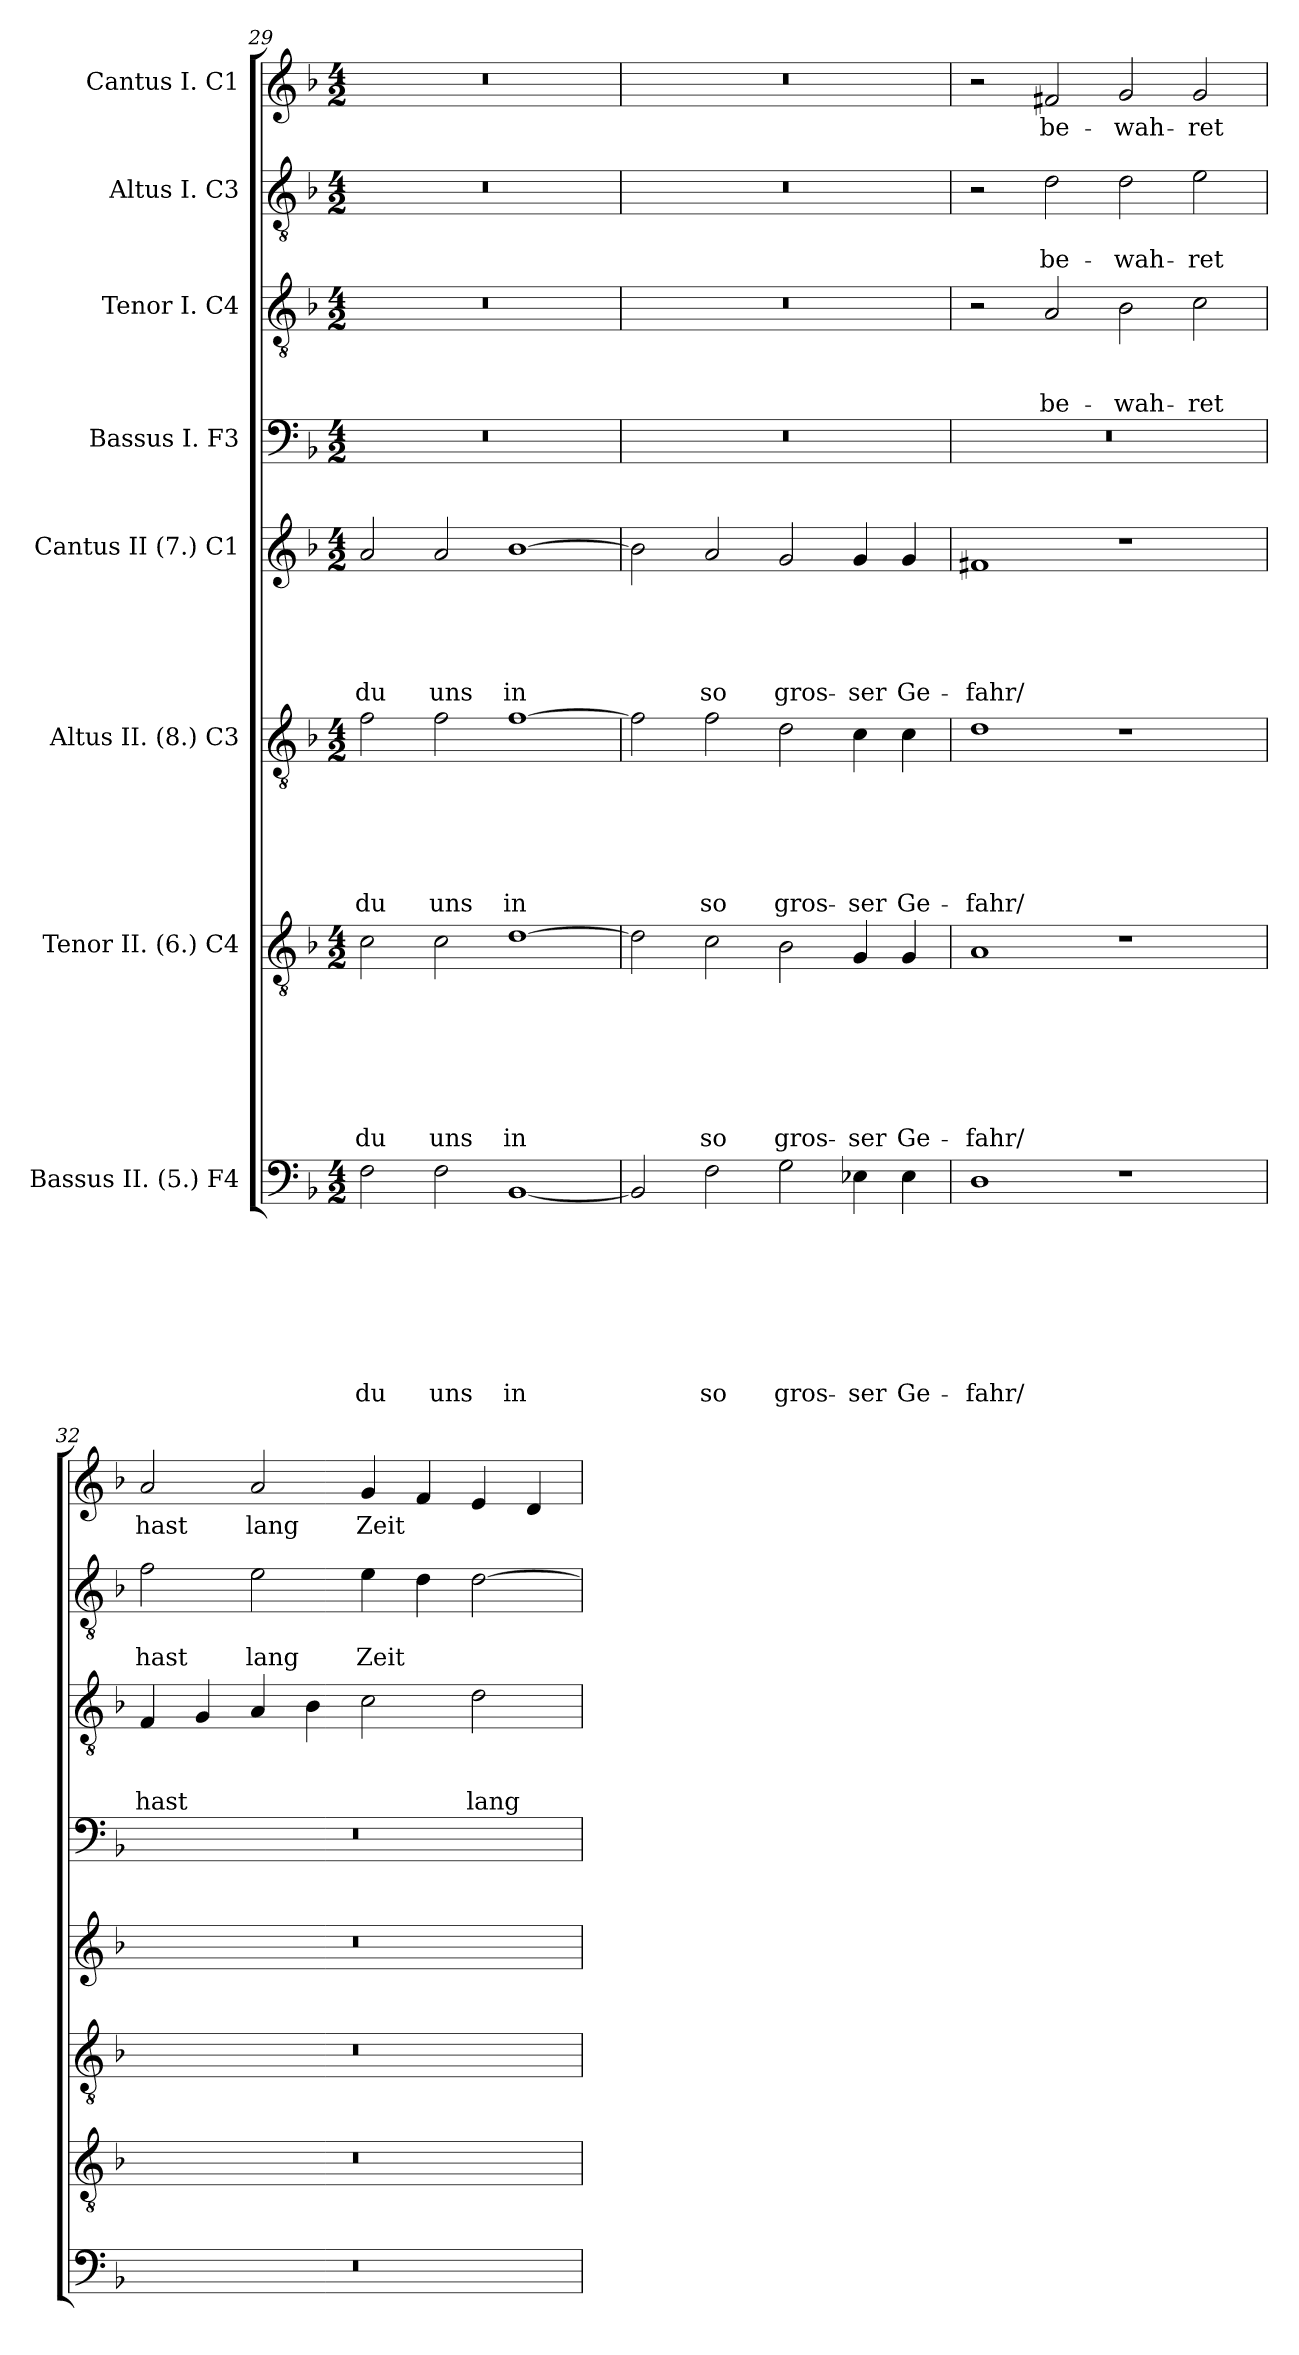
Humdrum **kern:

**kern	**text	**text	**text	**text	**text	**text	**text	**text	**kern	**text	**text	**text	**text	**text	**text	**text	**kern	**text	**text	**text	**text	**text	**text	**kern	**text	**text	**text	**text	**text	**kern	**kern	**text	**text	**text	**kern	**text	**text	**kern	**text
*part8	*part8	*part8	*part8	*part8	*part8	*part8	*part8	*part8	*part7	*part7	*part7	*part7	*part7	*part7	*part7	*part7	*part6	*part6	*part6	*part6	*part6	*part6	*part6	*part5	*part5	*part5	*part5	*part5	*part5	*part4	*part3	*part3	*part3	*part3	*part2	*part2	*part2	*part1	*part1
*staff8	*staff8	*staff8	*staff8	*staff8	*staff8	*staff8	*staff8	*staff8	*staff7	*staff7	*staff7	*staff7	*staff7	*staff7	*staff7	*staff7	*staff6	*staff6	*staff6	*staff6	*staff6	*staff6	*staff6	*staff5	*staff5	*staff5	*staff5	*staff5	*staff5	*staff4	*staff3	*staff3	*staff3	*staff3	*staff2	*staff2	*staff2	*staff1	*staff1
*I"Bassus II. (5.) F4	*	*	*	*	*	*	*	*	*I"Tenor II. (6.) C4	*	*	*	*	*	*	*	*I"Altus II. (8.) C3	*	*	*	*	*	*	*I"Cantus  II (7.) C1	*	*	*	*	*	*I"Bassus I. F3	*I"Tenor I.  C4	*	*	*	*I"Altus I. C3	*	*	*I"Cantus I. C1	*
*clefF4	*	*	*	*	*	*	*	*	*clefGv2	*	*	*	*	*	*	*	*clefGv2	*	*	*	*	*	*	*clefG2	*	*	*	*	*	*clefF4	*clefGv2	*	*	*	*clefGv2	*	*	*clefG2	*
*k[b-]	*	*	*	*	*	*	*	*	*k[b-]	*	*	*	*	*	*	*	*k[b-]	*	*	*	*	*	*	*k[b-]	*	*	*	*	*	*k[b-]	*k[b-]	*	*	*	*k[b-]	*	*	*k[b-]	*
*F:	*	*	*	*	*	*	*	*	*F:	*	*	*	*	*	*	*	*F:	*	*	*	*	*	*	*F:	*	*	*	*	*	*F:	*F:	*	*	*	*F:	*	*	*F:	*
*M4/2	*	*	*	*	*	*	*	*	*M4/2	*	*	*	*	*	*	*	*M4/2	*	*	*	*	*	*	*M4/2	*	*	*	*	*	*M4/2	*M4/2	*	*	*	*M4/2	*	*	*M4/2	*
=29	=29	=29	=29	=29	=29	=29	=29	=29	=29	=29	=29	=29	=29	=29	=29	=29	=29	=29	=29	=29	=29	=29	=29	=29	=29	=29	=29	=29	=29	=29	=29	=29	=29	=29	=29	=29	=29	=29	=29
!	!	!	!	!	!	!	!	!LO:LY:b	!	!	!	!	!	!	!	!LO:LY:b	!	!	!	!	!	!	!LO:LY:b	!	!	!	!	!	!LO:LY:b	!	!	!	!	!	!	!	!	!	!
2F\	.	.	.	.	.	.	.	du	2c\	.	.	.	.	.	.	du	2f\	.	.	.	.	.	du	2a/	.	.	.	.	du	0r	0r	.	.	.	0r	.	.	0r	.
!	!	!	!	!	!	!	!	!LO:LY:b	!	!	!	!	!	!	!	!LO:LY:b	!	!	!	!	!	!	!LO:LY:b	!	!	!	!	!	!LO:LY:b	!	!	!	!	!	!	!	!	!	!
2F\	.	.	.	.	.	.	.	uns	2c\	.	.	.	.	.	.	uns	2f\	.	.	.	.	.	uns	2a/	.	.	.	.	uns	.	.	.	.	.	.	.	.	.	.
!	!	!	!	!	!	!	!	!LO:LY:b	!	!	!	!	!	!	!	!LO:LY:b	!	!	!	!	!	!	!LO:LY:b	!	!	!	!	!	!LO:LY:b	!	!	!	!	!	!	!	!	!	!
[1BB-	.	.	.	.	.	.	.	in	[1d	.	.	.	.	.	.	in	[1f	.	.	.	.	.	in	[1b-	.	.	.	.	in	.	.	.	.	.	.	.	.	.	.
=30	=30	=30	=30	=30	=30	=30	=30	=30	=30	=30	=30	=30	=30	=30	=30	=30	=30	=30	=30	=30	=30	=30	=30	=30	=30	=30	=30	=30	=30	=30	=30	=30	=30	=30	=30	=30	=30	=30	=30
2BB-/]	.	.	.	.	.	.	.	.	2d\]	.	.	.	.	.	.	.	2f\]	.	.	.	.	.	.	2b-\]	.	.	.	.	.	0r	0r	.	.	.	0r	.	.	0r	.
!	!	!	!	!	!	!	!	!LO:LY:b	!	!	!	!	!	!	!	!LO:LY:b	!	!	!	!	!	!	!LO:LY:b	!	!	!	!	!	!LO:LY:b	!	!	!	!	!	!	!	!	!	!
2F\	.	.	.	.	.	.	.	so	2c\	.	.	.	.	.	.	so	2f\	.	.	.	.	.	so	2a/	.	.	.	.	so	.	.	.	.	.	.	.	.	.	.
!	!	!	!	!	!	!	!	!LO:LY:b	!	!	!	!	!	!	!	!LO:LY:b	!	!	!	!	!	!	!LO:LY:b	!	!	!	!	!	!LO:LY:b	!	!	!	!	!	!	!	!	!	!
2G\	.	.	.	.	.	.	.	gros-	2B-\	.	.	.	.	.	.	gros-	2d\	.	.	.	.	.	gros-	2g/	.	.	.	.	gros-	.	.	.	.	.	.	.	.	.	.
!	!	!	!	!	!	!	!	!LO:LY:b	!	!	!	!	!	!	!	!LO:LY:b	!	!	!	!	!	!	!LO:LY:b	!	!	!	!	!	!LO:LY:b	!	!	!	!	!	!	!	!	!	!
4E-X\	.	.	.	.	.	.	.	-ser	4G/	.	.	.	.	.	.	-ser	4c\	.	.	.	.	.	-ser	4g/	.	.	.	.	-ser	.	.	.	.	.	.	.	.	.	.
!	!	!	!	!	!	!	!	!LO:LY:b	!	!	!	!	!	!	!	!LO:LY:b	!	!	!	!	!	!	!LO:LY:b	!	!	!	!	!	!LO:LY:b	!	!	!	!	!	!	!	!	!	!
4E-\	.	.	.	.	.	.	.	Ge-	4G/	.	.	.	.	.	.	Ge-	4c\	.	.	.	.	.	Ge-	4g/	.	.	.	.	Ge-	.	.	.	.	.	.	.	.	.	.
!!LO:PB:g=z
=31	=31	=31	=31	=31	=31	=31	=31	=31	=31	=31	=31	=31	=31	=31	=31	=31	=31	=31	=31	=31	=31	=31	=31	=31	=31	=31	=31	=31	=31	=31	=31	=31	=31	=31	=31	=31	=31	=31	=31
!	!	!	!	!	!	!	!	!LO:LY:b	!	!	!	!	!	!	!	!LO:LY:b	!	!	!	!	!	!	!LO:LY:b	!	!	!	!	!	!LO:LY:b	!	!	!	!	!	!	!	!	!	!
1D	.	.	.	.	.	.	.	-fahr/	1A	.	.	.	.	.	.	-fahr/	1d	.	.	.	.	.	-fahr/	1f#X	.	.	.	.	-fahr/	0r	2r	.	.	.	2r	.	.	2r	.
!	!	!	!	!	!	!	!	!	!	!	!	!	!	!	!	!	!	!	!	!	!	!	!	!	!	!	!	!	!	!	!	!	!	!LO:LY:b	!	!	!LO:LY:b	!	!LO:LY:b
.	.	.	.	.	.	.	.	.	.	.	.	.	.	.	.	.	.	.	.	.	.	.	.	.	.	.	.	.	.	.	2A/	.	.	be-	2d\	.	be-	2f#X/	be-
!	!	!	!	!	!	!	!	!	!	!	!	!	!	!	!	!	!	!	!	!	!	!	!	!	!	!	!	!	!	!	!	!	!	!LO:LY:b	!	!	!LO:LY:b	!	!LO:LY:b
1r	.	.	.	.	.	.	.	.	1r	.	.	.	.	.	.	.	1r	.	.	.	.	.	.	1r	.	.	.	.	.	.	2B-\	.	.	-wah-	2d\	.	-wah-	2g/	-wah-
!	!	!	!	!	!	!	!	!	!	!	!	!	!	!	!	!	!	!	!	!	!	!	!	!	!	!	!	!	!	!	!	!	!	!LO:LY:b	!	!	!LO:LY:b	!	!LO:LY:b
.	.	.	.	.	.	.	.	.	.	.	.	.	.	.	.	.	.	.	.	.	.	.	.	.	.	.	.	.	.	.	2c\	.	.	-ret	2e\	.	-ret	2g/	-ret
=32	=32	=32	=32	=32	=32	=32	=32	=32	=32	=32	=32	=32	=32	=32	=32	=32	=32	=32	=32	=32	=32	=32	=32	=32	=32	=32	=32	=32	=32	=32	=32	=32	=32	=32	=32	=32	=32	=32	=32
!	!	!	!	!	!	!	!	!	!	!	!	!	!	!	!	!	!	!	!	!	!	!	!	!	!	!	!	!	!	!	!	!	!	!LO:LY:b	!	!	!LO:LY:b	!	!LO:LY:b
0r	.	.	.	.	.	.	.	.	0r	.	.	.	.	.	.	.	0r	.	.	.	.	.	.	0r	.	.	.	.	.	0r	4F/	.	.	hast	2f\	.	hast	2a/	hast
.	.	.	.	.	.	.	.	.	.	.	.	.	.	.	.	.	.	.	.	.	.	.	.	.	.	.	.	.	.	.	4G/	.	.	.	.	.	.	.	.
!	!	!	!	!	!	!	!	!	!	!	!	!	!	!	!	!	!	!	!	!	!	!	!	!	!	!	!	!	!	!	!	!	!	!	!	!	!LO:LY:b	!	!LO:LY:b
.	.	.	.	.	.	.	.	.	.	.	.	.	.	.	.	.	.	.	.	.	.	.	.	.	.	.	.	.	.	.	4A/	.	.	.	2e\	.	lang	2a/	lang
.	.	.	.	.	.	.	.	.	.	.	.	.	.	.	.	.	.	.	.	.	.	.	.	.	.	.	.	.	.	.	4B-\	.	.	.	.	.	.	.	.
!	!	!	!	!	!	!	!	!	!	!	!	!	!	!	!	!	!	!	!	!	!	!	!	!	!	!	!	!	!	!	!	!	!	!	!	!	!LO:LY:b	!	!LO:LY:b
.	.	.	.	.	.	.	.	.	.	.	.	.	.	.	.	.	.	.	.	.	.	.	.	.	.	.	.	.	.	.	2c\	.	.	.	4e\	.	Zeit	4g/	Zeit
.	.	.	.	.	.	.	.	.	.	.	.	.	.	.	.	.	.	.	.	.	.	.	.	.	.	.	.	.	.	.	.	.	.	.	4d\	.	.	4f/	.
!	!	!	!	!	!	!	!	!	!	!	!	!	!	!	!	!	!	!	!	!	!	!	!	!	!	!	!	!	!	!	!	!	!	!LO:LY:b	!	!	!	!	!
.	.	.	.	.	.	.	.	.	.	.	.	.	.	.	.	.	.	.	.	.	.	.	.	.	.	.	.	.	.	.	2d\	.	.	lang	[2d\	.	.	4e/	.
.	.	.	.	.	.	.	.	.	.	.	.	.	.	.	.	.	.	.	.	.	.	.	.	.	.	.	.	.	.	.	.	.	.	.	.	.	.	4d/	.
=	=	=	=	=	=	=	=	=	=	=	=	=	=	=	=	=	=	=	=	=	=	=	=	=	=	=	=	=	=	=	=	=	=	=	=	=	=	=	=
*-	*-	*-	*-	*-	*-	*-	*-	*-	*-	*-	*-	*-	*-	*-	*-	*-	*-	*-	*-	*-	*-	*-	*-	*-	*-	*-	*-	*-	*-	*-	*-	*-	*-	*-	*-	*-	*-	*-	*-
